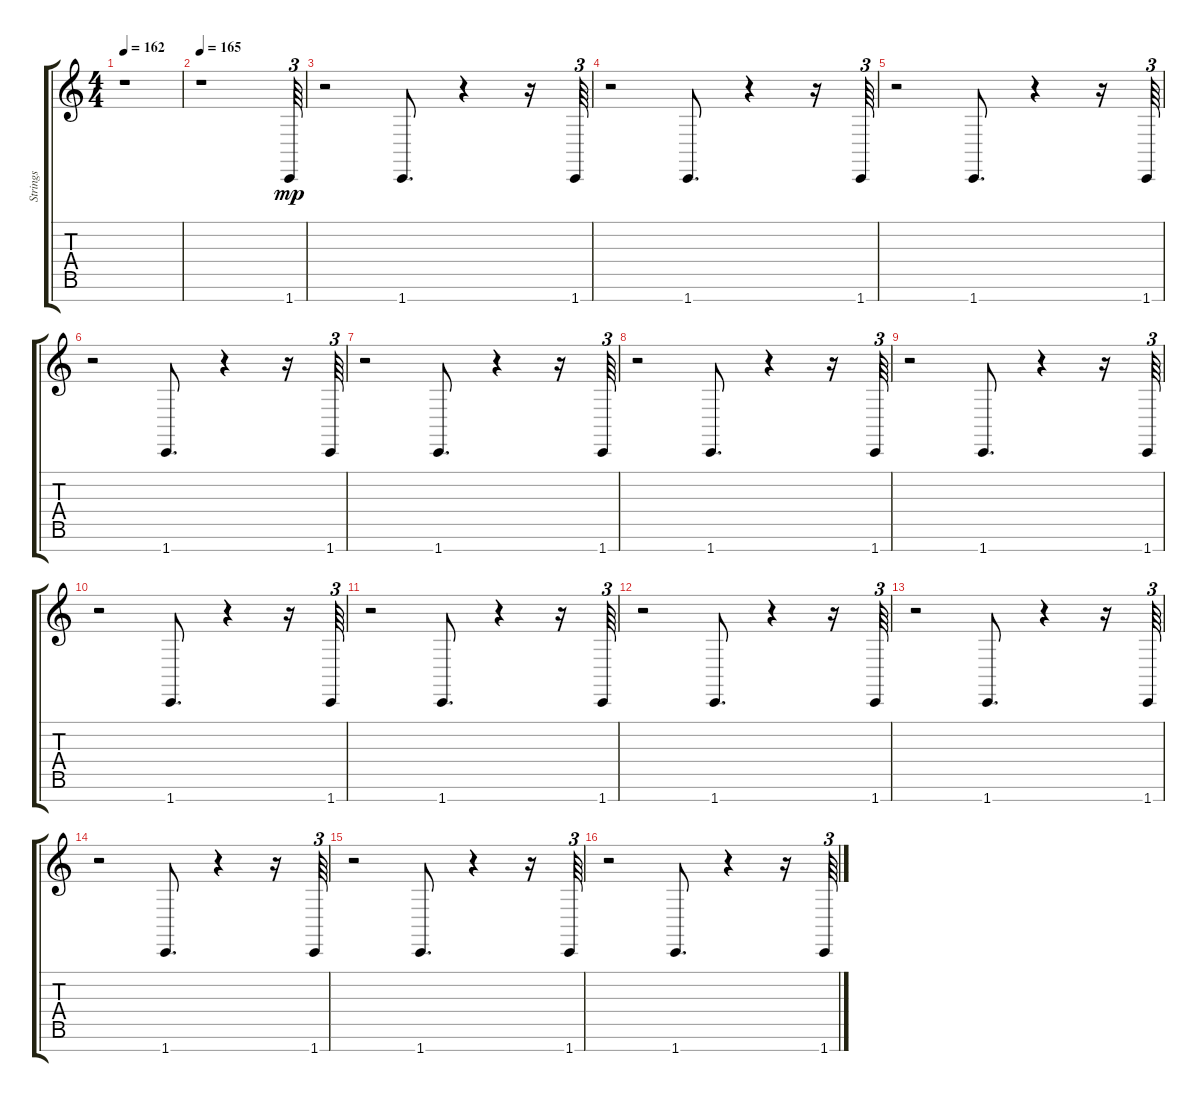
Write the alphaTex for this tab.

\track ("Strings" "Strings") {instrument stringensemble1}
\staff {score tabs}
\tuning (E4 B3 G3 D3 A2 E2 B1) {hide}
\ts (4 4)
\tempo 162
\clef g2
\ks c
r.1{dy mp} |
\tempo 165
r.1 1.7.64{tu (3 2)} |
r.2 1.7.8{d} r.4 r.16 1.7.64{tu (3 2)} |
r.2 1.7.8{d} r.4 r.16 1.7.64{tu (3 2)} |
r.2 1.7.8{d} r.4 r.16 1.7.64{tu (3 2)} |
r.2 1.7.8{d} r.4 r.16 1.7.64{tu (3 2)} |
r.2 1.7.8{d} r.4 r.16 1.7.64{tu (3 2)} |
r.2 1.7.8{d} r.4 r.16 1.7.64{tu (3 2)} |
r.2 1.7.8{d} r.4 r.16 1.7.64{tu (3 2)} |
r.2 1.7.8{d} r.4 r.16 1.7.64{tu (3 2)} |
r.2 1.7.8{d} r.4 r.16 1.7.64{tu (3 2)} |
r.2 1.7.8{d} r.4 r.16 1.7.64{tu (3 2)} |
r.2 1.7.8{d} r.4 r.16 1.7.64{tu (3 2)} |
r.2 1.7.8{d} r.4 r.16 1.7.64{tu (3 2)} |
r.2 1.7.8{d} r.4 r.16 1.7.64{tu (3 2)} |
r.2 1.7.8{d} r.4 r.16 1.7.64{tu (3 2)}
